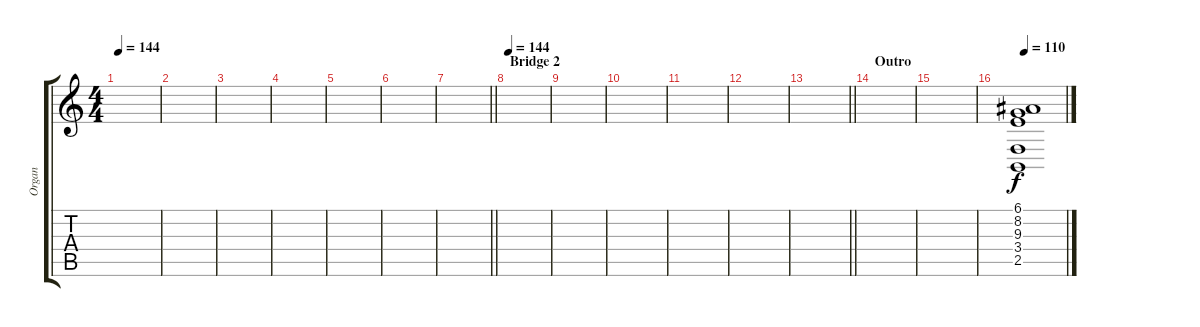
\track ("Organ" "Organ") {instrument churchorgan}
\staff {score tabs}
\tuning (E4 B3 G3 D3 A2 E2) {hide}
\ts (4 4)
\tempo 144
\clef g2
\ks c
|
|
|
|
|
|
\barLineRight lightlight
|
\section ("" "Bridge 2")
\tempo 144
|
|
|
|
|
\barLineRight lightlight
|
\section ("" "Outro")
|
|
\tempo 110
(6.1 8.2 9.3 3.4 2.5).1
